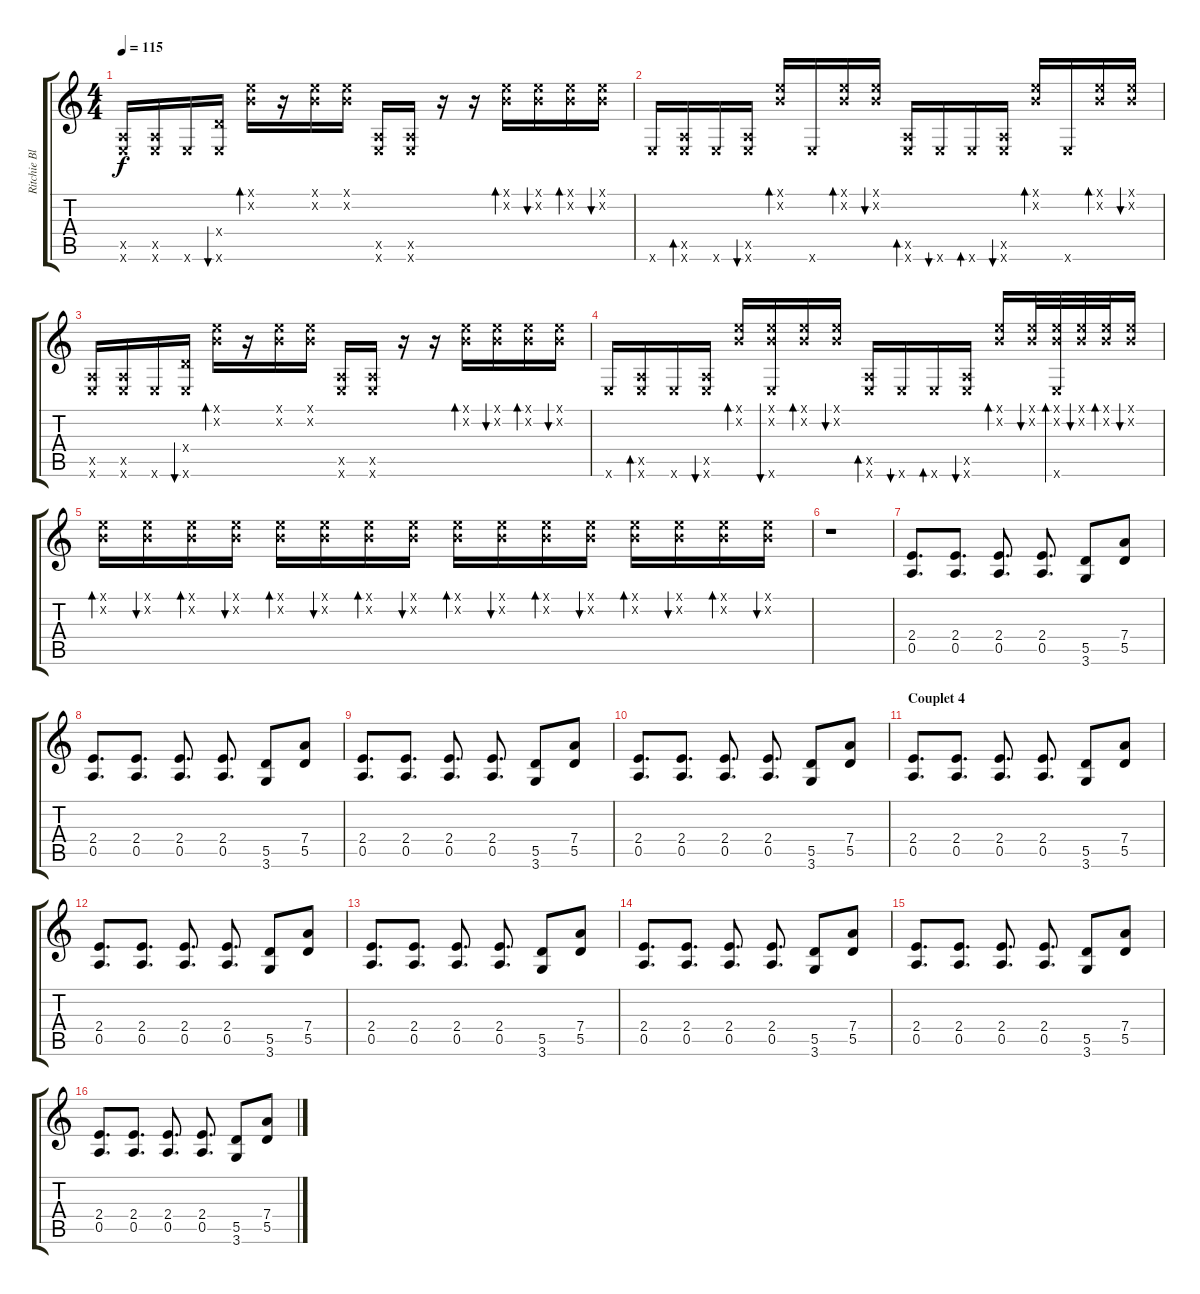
\track ("Ritchie Blackmore" "Ritchie Bl") {instrument distortionguitar}
\staff {score tabs}
\tuning (E4 B3 G3 D3 A2 E2) {hide}
\ts (4 4)
\tempo 115
\clef g2
\ks c
(0.5{x} 0.6{x}).16{dy f} (0.5{x} 0.6{x}).16 0.6{x}.16 (0.4{x} 0.6{x}).16{bu 120} (0.1{x} 0.2{x}).16{bd 120} r.16 (0.1{x} 0.2{x}).16 (0.1{x} 0.2{x}).16 (0.5{x} 0.6{x}).16 (0.5{x} 0.6{x}).16 r.16 r.16 (0.1{x} 0.2{x}).16{bd 120} (0.1{x} 0.2{x}).16{bu 120} (0.1{x} 0.2{x}).16{bd 120} (0.1{x} 0.2{x}).16{bu 120} |
0.6{x}.16 (0.5{x} 0.6{x}).16{bd 60} 0.6{x}.16 (0.5{x} 0.6{x}).16{bu 120} (0.1{x} 0.2{x}).16{bd 120} 0.6{x}.16 (0.1{x} 0.2{x}).16{bd 120} (0.1{x} 0.2{x}).16{bu 120} (0.5{x} 0.6{x}).16{bd 120} 0.6{x}.16{bu 120} 0.6{x}.16{bd 120} (0.5{x} 0.6{x}).16{bu 120} (0.1{x} 0.2{x}).16{bd 120} 0.6{x}.16 (0.1{x} 0.2{x}).16{bd 120} (0.1{x} 0.2{x}).16{bu 120} |
(0.5{x} 0.6{x}).16 (0.5{x} 0.6{x}).16 0.6{x}.16 (0.4{x} 0.6{x}).16{bu 120} (0.1{x} 0.2{x}).16{bd 120} r.16 (0.1{x} 0.2{x}).16 (0.1{x} 0.2{x}).16 (0.5{x} 0.6{x}).16 (0.5{x} 0.6{x}).16 r.16 r.16 (0.1{x} 0.2{x}).16{bd 120} (0.1{x} 0.2{x}).16{bu 120} (0.1{x} 0.2{x}).16{bd 120} (0.1{x} 0.2{x}).16{bu 120} |
0.6{x}.16 (0.5{x} 0.6{x}).16{bd 60} 0.6{x}.16 (0.5{x} 0.6{x}).16{bu 120} (0.1{x} 0.2{x}).16{bd 120} (0.1{x} 0.2{x} 0.6{x}).16{bu 60} (0.1{x} 0.2{x}).16{bd 120} (0.1{x} 0.2{x}).16{bu 120} (0.5{x} 0.6{x}).16{bd 120} 0.6{x}.16{bu 120} 0.6{x}.16{bd 120} (0.5{x} 0.6{x}).16{bu 120} (0.1{x} 0.2{x}).16{bd 120} (0.1{x} 0.2{x}).32{bu 60} (0.1{x} 0.2{x} 0.6{x}).32{bd 60} (0.1{x} 0.2{x}).32{bu 60} (0.1{x} 0.2{x}).32{bd 120} (0.1{x} 0.2{x}).16{bu 120} |
(0.1{x} 0.2{x}).16{bd 120} (0.1{x} 0.2{x}).16{bu 120} (0.1{x} 0.2{x}).16{bd 120} (0.1{x} 0.2{x}).16{bu 120} (0.1{x} 0.2{x}).16{bd 120} (0.1{x} 0.2{x}).16{bu 120} (0.1{x} 0.2{x}).16{bd 120} (0.1{x} 0.2{x}).16{bu 120} (0.1{x} 0.2{x}).16{bd 120} (0.1{x} 0.2{x}).16{bu 120} (0.1{x} 0.2{x}).16{bd 120} (0.1{x} 0.2{x}).16{bu 120} (0.1{x} 0.2{x}).16{bd 120} (0.1{x} 0.2{x}).16{bu 120} (0.1{x} 0.2{x}).16{bd 120} (0.1{x} 0.2{x}).16{bu 120} |
r.1 |
(2.4 0.5).8{d} (2.4 0.5).8{d} (2.4 0.5).8{d} (2.4 0.5).8{d} (5.5 3.6).8 (7.4 5.5).8 |
(2.4 0.5).8{d} (2.4 0.5).8{d} (2.4 0.5).8{d} (2.4 0.5).8{d} (5.5 3.6).8 (7.4 5.5).8 |
(2.4 0.5).8{d} (2.4 0.5).8{d} (2.4 0.5).8{d} (2.4 0.5).8{d} (5.5 3.6).8 (7.4 5.5).8 |
(2.4 0.5).8{d} (2.4 0.5).8{d} (2.4 0.5).8{d} (2.4 0.5).8{d} (5.5 3.6).8 (7.4 5.5).8 |
\section ("" "Couplet 4")
(2.4 0.5).8{d} (2.4 0.5).8{d} (2.4 0.5).8{d} (2.4 0.5).8{d} (5.5 3.6).8 (7.4 5.5).8 |
(2.4 0.5).8{d} (2.4 0.5).8{d} (2.4 0.5).8{d} (2.4 0.5).8{d} (5.5 3.6).8 (7.4 5.5).8 |
(2.4 0.5).8{d} (2.4 0.5).8{d} (2.4 0.5).8{d} (2.4 0.5).8{d} (5.5 3.6).8 (7.4 5.5).8 |
(2.4 0.5).8{d} (2.4 0.5).8{d} (2.4 0.5).8{d} (2.4 0.5).8{d} (5.5 3.6).8 (7.4 5.5).8 |
(2.4 0.5).8{d} (2.4 0.5).8{d} (2.4 0.5).8{d} (2.4 0.5).8{d} (5.5 3.6).8 (7.4 5.5).8 |
(2.4 0.5).8{d} (2.4 0.5).8{d} (2.4 0.5).8{d} (2.4 0.5).8{d} (5.5 3.6).8 (7.4 5.5).8
